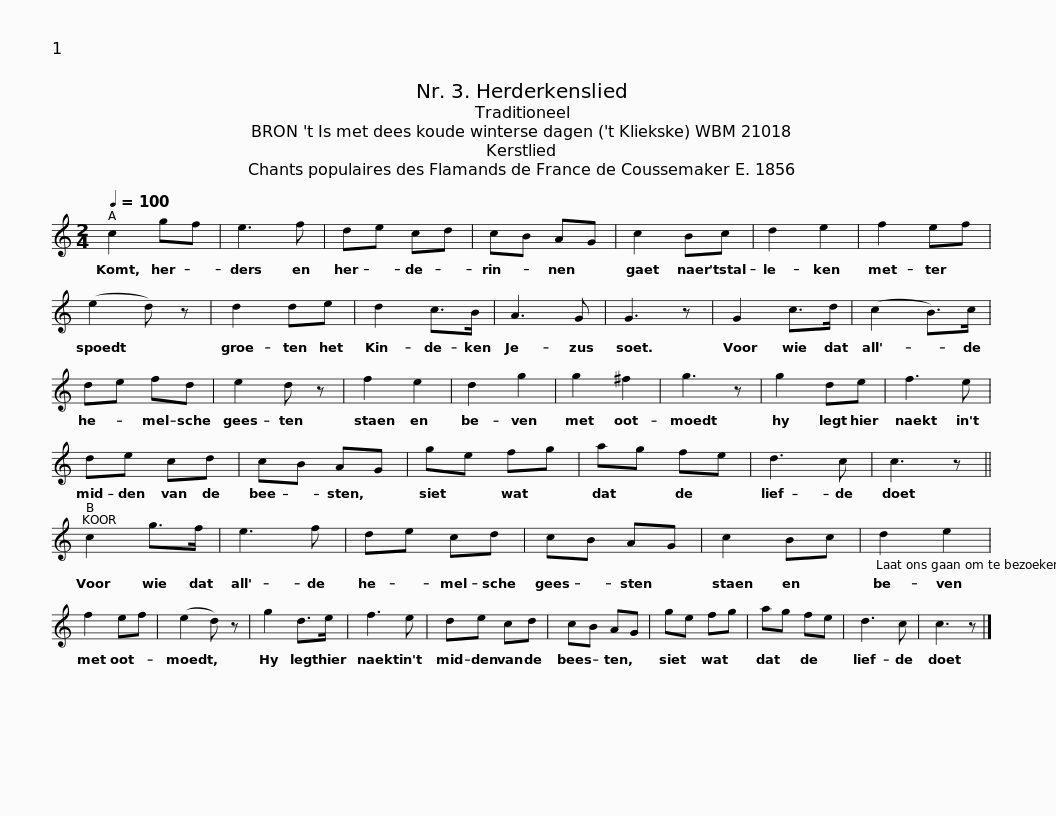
X:1
L:1/8
Q:1/4=100
M:2/4
I:linebreak $
K:C
V:1 treble
V:1
 c2 gf | e3 f | de cd | cB AG | c2 Bc | %5
 d2 e2 | f2 ef | (e2 d) z | d2 de | d2 c>B | %10
 A3 G |$ G3 z | G2 c>d | (c2 B>)c | de fd | %15
 e2 d z | f2 e2 | d2 g2 | g2 ^f2 | g3 z | %20
 g2 de | f3 e |$ de cd | cB AG | ge fg | %25
 ag fe | d3 c | c3 z || c2 g>f | e3 f | %30
 de cd | cB AG | c2 Bc |$ d2 e2 | f2 ef | %35
 (e2 d) z | g2 d>e | f3 e | de cd | cB AG | %40
 ge fg | ag fe | d3 c | c3 z |] %44
